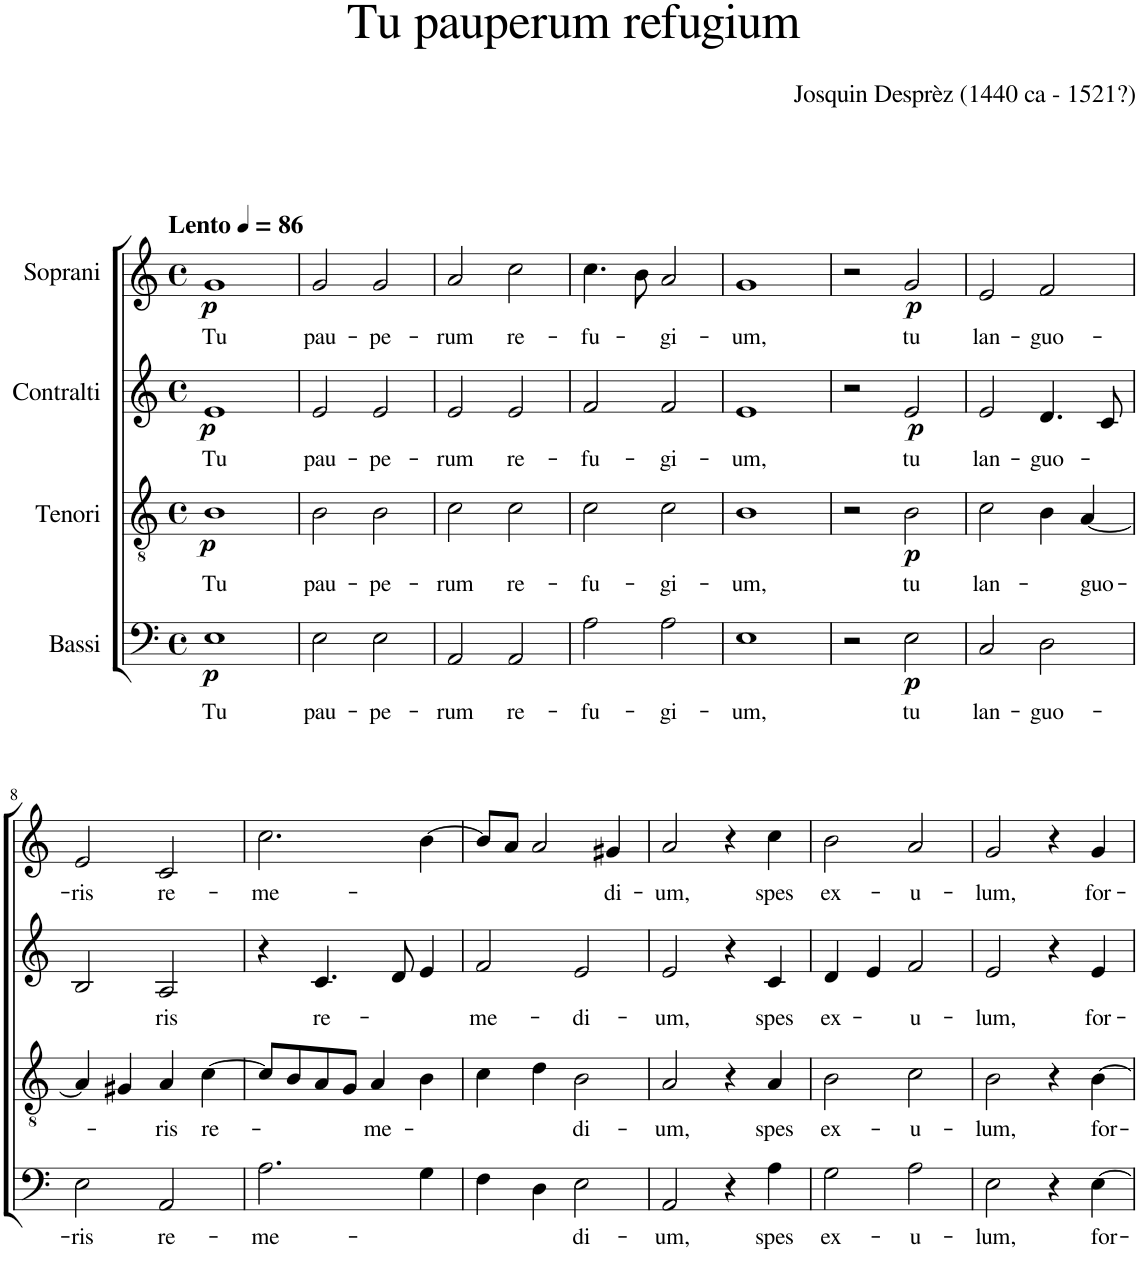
**kern	**text	**dynam	**kern	**text	**dynam	**kern	**text	**dynam	**kern	**text	**dynam
*part4	*part4	*part4	*part3	*part3	*part3	*part2	*part2	*part2	*part1	*part1	*part1
*staff4	*staff4	*staff4	*staff3	*staff3	*staff3	*staff2	*staff2	*staff2	*staff1	*staff1	*staff1
*I"Bassi	*	*	*I"Tenori	*	*	*I"Contralti	*	*	*I"Soprani	*	*
*clefF4	*	*	*clefGv2	*	*	*clefG2	*	*	*clefG2	*	*
*	*	*	*	*	*	*	*	*	*Trd1c2	*	*
*k[]	*	*	*k[]	*	*	*k[]	*	*	*k[]	*	*
*M4/4	*	*	*M4/4	*	*	*M4/4	*	*	*M4/4	*	*
*met(c)	*	*	*met(c)	*	*	*met(c)	*	*	*met(c)	*	*
*MM86	*	*	*MM86	*	*	*MM86	*	*	*MM86	*	*
=1	=1	=1	=1	=1	=1	=1	=1	=1	=1	=1	=1
!	!	!	!	!	!	!	!	!	!LO:TX:a:B:t=Lento	!	!
!	!LO:LY:b	!LO:DY:b	!	!LO:LY:b	!LO:DY:b	!	!LO:LY:b	!LO:DY:b	!	!LO:LY:b	!LO:DY:b
1E	Tu	p	1B	Tu	p	1e	Tu	p	1g	Tu	p
=2	=2	=2	=2	=2	=2	=2	=2	=2	=2	=2	=2
!	!LO:LY:b	!	!	!LO:LY:b	!	!	!LO:LY:b	!	!	!LO:LY:b	!
2E\	pau-	.	2B\	pau-	.	2e/	pau-	.	2g/	pau-	.
!	!LO:LY:b	!	!	!LO:LY:b	!	!	!LO:LY:b	!	!	!LO:LY:b	!
2E\	-pe-	.	2B\	-pe-	.	2e/	-pe-	.	2g/	-pe-	.
=3	=3	=3	=3	=3	=3	=3	=3	=3	=3	=3	=3
!	!LO:LY:b	!	!	!LO:LY:b	!	!	!LO:LY:b	!	!	!LO:LY:b	!
2AA/	-rum	.	2c\	-rum	.	2e/	-rum	.	2a/	-rum	.
!	!LO:LY:b	!	!	!LO:LY:b	!	!	!LO:LY:b	!	!	!LO:LY:b	!
2AA/	re-	.	2c\	re-	.	2e/	re-	.	2cc\	re-	.
=4	=4	=4	=4	=4	=4	=4	=4	=4	=4	=4	=4
!	!LO:LY:b	!	!	!LO:LY:b	!	!	!LO:LY:b	!	!	!LO:LY:b	!
2A\	-fu-	.	2c\	-fu-	.	2f/	-fu-	.	4.cc\	-fu-	.
.	.	.	.	.	.	.	.	.	8b\	.	.
!	!LO:LY:b	!	!	!LO:LY:b	!	!	!LO:LY:b	!	!	!LO:LY:b	!
2A\	-gi-	.	2c\	-gi-	.	2f/	-gi-	.	2a/	gi-	.
=5	=5	=5	=5	=5	=5	=5	=5	=5	=5	=5	=5
!	!LO:LY:b	!	!	!LO:LY:b	!	!	!LO:LY:b	!	!	!LO:LY:b	!
1E	-um,	.	1B	-um,	.	1e	-um,	.	1g	-um,	.
=6	=6	=6	=6	=6	=6	=6	=6	=6	=6	=6	=6
2r	.	.	2r	.	.	2r	.	.	2r	.	.
!	!LO:LY:b	!LO:DY:b	!	!LO:LY:b	!LO:DY:b	!	!LO:LY:b	!LO:DY:b	!	!LO:LY:b	!LO:DY:b
2E\	tu	p	2B\	tu	p	2e/	tu	p	2g/	tu	p
=7	=7	=7	=7	=7	=7	=7	=7	=7	=7	=7	=7
!	!LO:LY:b	!	!	!LO:LY:b	!	!	!LO:LY:b	!	!	!LO:LY:b	!
2C/	lan-	.	2c\	lan-	.	2e/	lan-	.	2e/	lan-	.
!	!LO:LY:b	!	!	!	!	!	!LO:LY:b	!	!	!LO:LY:b	!
2D\	-guo-	.	4B\	.	.	4.d/	-guo-	.	2f/	-guo-	.
!	!	!	!	!LO:LY:b	!	!	!	!	!	!	!
.	.	.	[4A/	guo-	.	.	.	.	.	.	.
.	.	.	.	.	.	8c/	.	.	.	.	.
!!LO:LB:g=z
=8	=8	=8	=8	=8	=8	=8	=8	=8	=8	=8	=8
!	!LO:LY:b	!	!	!	!	!	!	!	!	!LO:LY:b	!
2E\	-ris	.	4A/]	.	.	2B/	.	.	2e/	-ris	.
.	.	.	4G#X/	.	.	.	.	.	.	.	.
!	!LO:LY:b	!	!	!LO:LY:b	!	!	!LO:LY:b	!	!	!LO:LY:b	!
2AA/	re-	.	4A/	ris	.	2A/	ris	.	2c/	re-	.
!	!	!	!	!LO:LY:b	!	!	!	!	!	!	!
.	.	.	[4c\	re-	.	.	.	.	.	.	.
=9	=9	=9	=9	=9	=9	=9	=9	=9	=9	=9	=9
!	!LO:LY:b	!	!	!	!	!	!	!	!	!LO:LY:b	!
2.A\	-me-	.	8c/L]	.	.	4r	.	.	2.cc\	-me-	.
.	.	.	8B/	.	.	.	.	.	.	.	.
!	!	!	!	!	!	!	!LO:LY:b	!	!	!	!
.	.	.	8A/	.	.	4.c/	re-	.	.	.	.
.	.	.	8G/J	.	.	.	.	.	.	.	.
!	!	!	!	!LO:LY:b	!	!	!	!	!	!	!
.	.	.	4A/	me-	.	.	.	.	.	.	.
.	.	.	.	.	.	8d/	.	.	.	.	.
4G\	.	.	4B\	.	.	4e/	.	.	[4b\	.	.
=10	=10	=10	=10	=10	=10	=10	=10	=10	=10	=10	=10
!	!	!	!	!	!	!	!LO:LY:b	!	!	!	!
4F\	.	.	4c\	.	.	2f/	me-	.	8b/L]	.	.
.	.	.	.	.	.	.	.	.	8a/J	.	.
4D\	.	.	4d\	.	.	.	.	.	2a/	.	.
!	!LO:LY:b	!	!	!LO:LY:b	!	!	!LO:LY:b	!	!	!	!
2E\	di-	.	2B\	di-	.	2e/	-di-	.	.	.	.
!	!	!	!	!	!	!	!	!	!	!LO:LY:b	!
.	.	.	.	.	.	.	.	.	4g#X/	di-	.
=11	=11	=11	=11	=11	=11	=11	=11	=11	=11	=11	=11
!	!LO:LY:b	!	!	!LO:LY:b	!	!	!LO:LY:b	!	!	!LO:LY:b	!
2AA/	-um,	.	2A/	-um,	.	2e/	-um,	.	2a/	-um,	.
4r	.	.	4r	.	.	4r	.	.	4r	.	.
!	!LO:LY:b	!	!	!LO:LY:b	!	!	!LO:LY:b	!	!	!LO:LY:b	!
4A\	spes	.	4A/	spes	.	4c/	spes	.	4cc\	spes	.
=12	=12	=12	=12	=12	=12	=12	=12	=12	=12	=12	=12
!	!LO:LY:b	!	!	!LO:LY:b	!	!	!LO:LY:b	!	!	!LO:LY:b	!
2G\	ex-	.	2B\	ex-	.	4d/	ex-	.	2b\	ex-	.
.	.	.	.	.	.	4e/	.	.	.	.	.
!	!LO:LY:b	!	!	!LO:LY:b	!	!	!LO:LY:b	!	!	!LO:LY:b	!
2A\	-u-	.	2c\	-u-	.	2f/	u-	.	2a/	-u-	.
=13	=13	=13	=13	=13	=13	=13	=13	=13	=13	=13	=13
!	!LO:LY:b	!	!	!LO:LY:b	!	!	!LO:LY:b	!	!	!LO:LY:b	!
2E\	-lum,	.	2B\	-lum,	.	2e/	-lum,	.	2g/	-lum,	.
4r	.	.	4r	.	.	4r	.	.	4r	.	.
!	!LO:LY:b	!	!	!LO:LY:b	!	!	!LO:LY:b	!	!	!LO:LY:b	!
[4E\	for-	.	[4B\	for-	.	4e/	for-	.	4g/	for-	.
=	=	=	=	=	=	=	=	=	=	=	=
*-	*-	*-	*-	*-	*-	*-	*-	*-	*-	*-	*-
